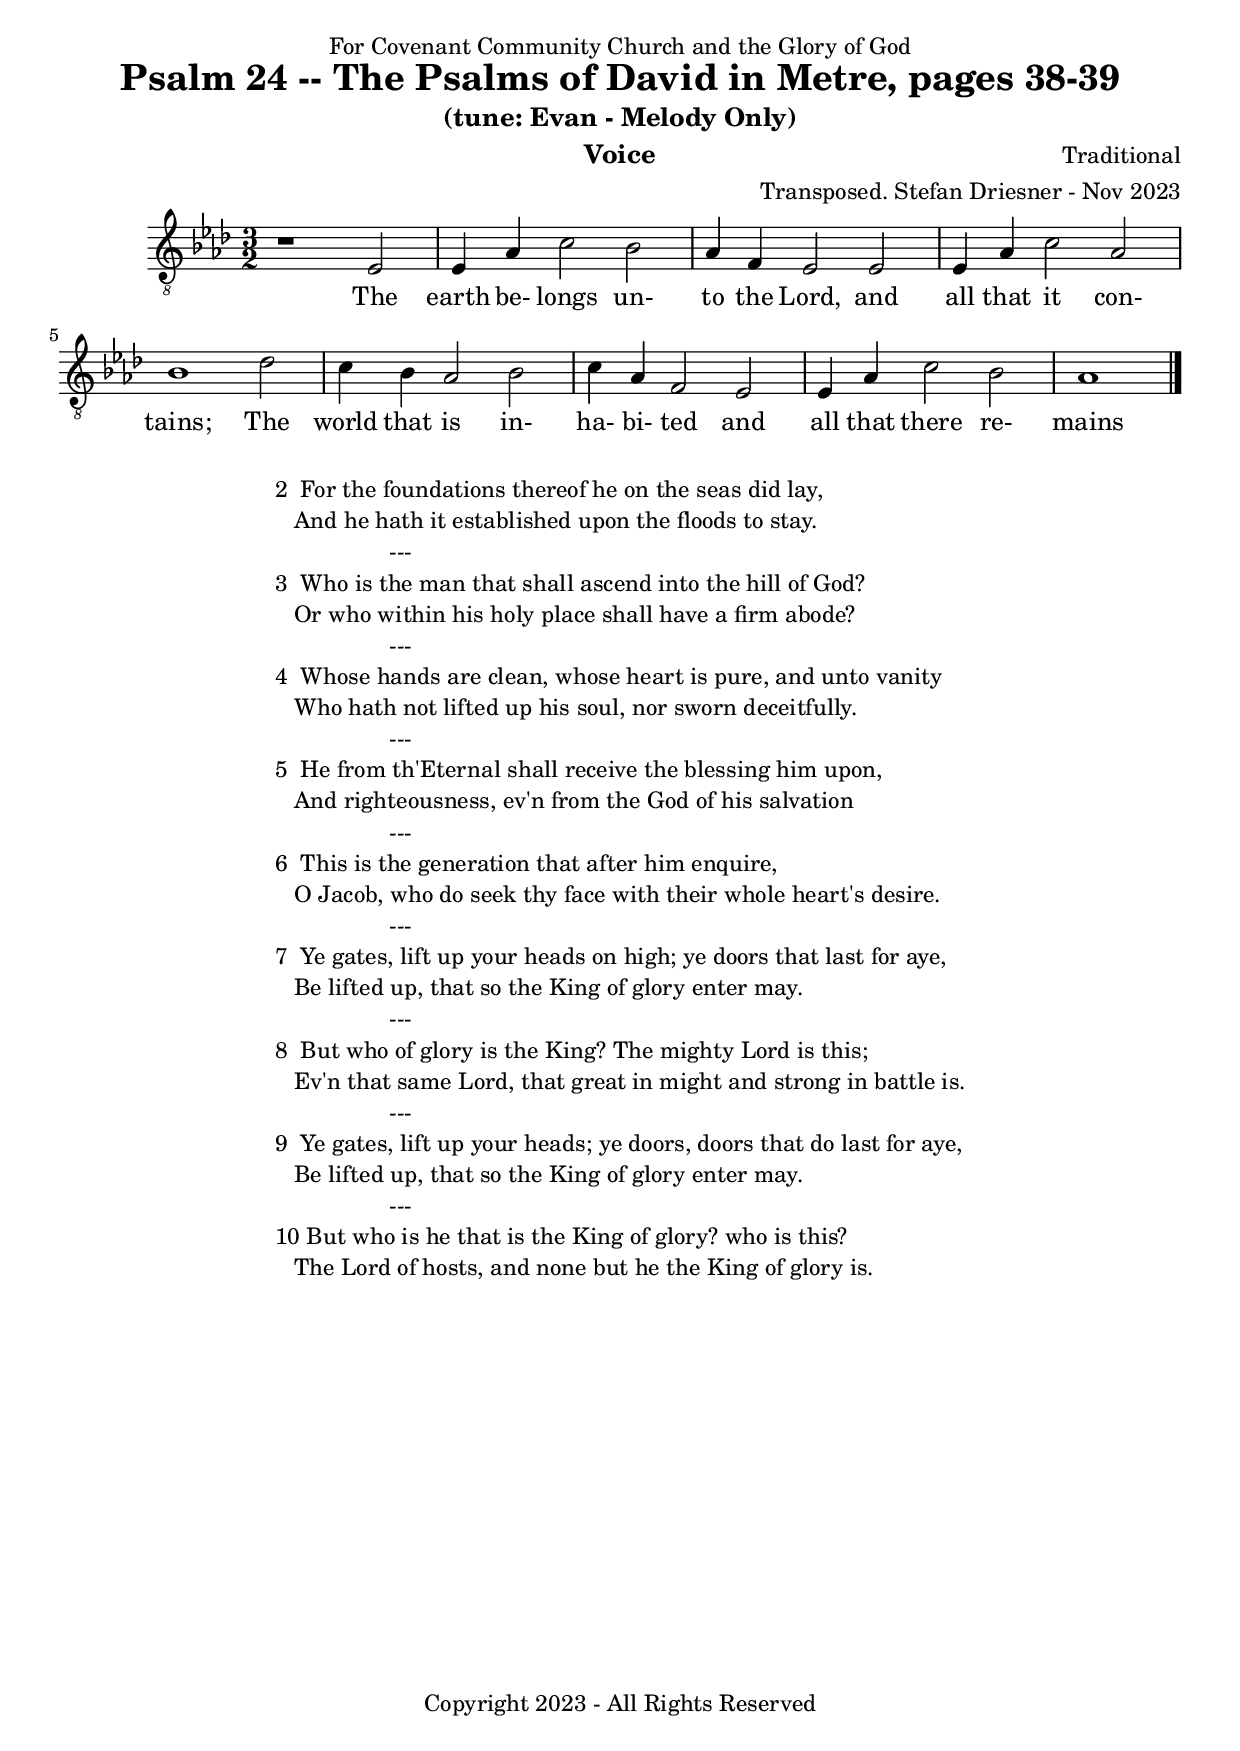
\version "2.24.1"
\language "english"

% force .mid extension for MIDI file output
#(ly:set-option 'midi-extension "mid")

\header {
  dedication = "For Covenant Community Church and the Glory of God"
  title = "Psalm 24 -- The Psalms of David in Metre, pages 38-39"
  subtitle = "(tune: Evan - Melody Only)"
  instrument = "Voice"
  composer = "Traditional"
  arranger = "Transposed. Stefan Driesner - Nov 2023"
  meter = ""
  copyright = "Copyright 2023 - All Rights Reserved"
}

global = {
  \key af \major
  \numericTimeSignature
  \time 3/2
}

versesVoice = \lyricmode {
  % Verse 1
  The earth be- longs un- to the Lord,
  and all that it con- tains;
  The world that is in- ha- bi- ted
  and all that there re- mains
}

SoloVoice = \relative c {
  \global
  \dynamicUp
  % Music follows here.
  {
    r1                               <    ef  >2 |
    % Verse 1
    <    ef >4 <    af >4 <    c >2  <    bf >2 | <    af >4 <     f >4 <    ef >2  <    ef >2 |
    <    ef >4 <    af >4 <    c >2  <    af >2 | <    bf >1                        <    df >2 |
    <    c  >4 <    bf >4 <   af >2  <    bf >2 | <    c  >4 <    af >4 <     f >2  <    ef >2 |
    <    ef >4 <    af >4 <   c  >2  <    bf >2 | <    af >1                             \bar "|."
  }
}

SoloVoicePart = \new Staff \with {
  midiInstrument = "Voice Oohs"
} { \clef "treble_8" \SoloVoice }
\addlyrics { \versesVoice }

\score {
  <<
    \SoloVoicePart
  >>
  \layout { }
  \midi {
    \context {
      \Score
      tempoWholesPerMinute = #(ly:make-moment 100 2)
    }
  }
}

\markup {
  \fill-line {
    ""
    {
      \column {
        \left-align {
  	  "2  For the foundations thereof he on the seas did lay,"
	  "   And he hath it established upon the floods to stay."
	  "                  ---"
	  "3  Who is the man that shall ascend into the hill of God?"
  	  "   Or who within his holy place shall have a firm abode?"
	  "                  ---"
	  "4  Whose hands are clean, whose heart is pure, and unto vanity"
	  "   Who hath not lifted up his soul, nor sworn deceitfully."
	  "                  ---"
	  "5  He from th'Eternal shall receive the blessing him upon,"
	  "   And righteousness, ev'n from the God of his salvation"
	  "                  ---"
	  "6  This is the generation that after him enquire,"
	  "   O Jacob, who do seek thy face with their whole heart's desire."
	  "                  ---"
	  "7  Ye gates, lift up your heads on high; ye doors that last for aye,"
	  "   Be lifted up, that so the King of glory enter may."
	  "                  ---"
	  "8  But who of glory is the King? The mighty Lord is this;"
	  "   Ev'n that same Lord, that great in might and strong in battle is."
	  "                  ---"
	  "9  Ye gates, lift up your heads; ye doors, doors that do last for aye,"
	  "   Be lifted up, that so the King of glory enter may."
	  "                  ---"
	  "10 But who is he that is the King of glory? who is this?"
	  "   The Lord of hosts, and none but he the King of glory is."
        }
      }
    }
    ""
  }
}